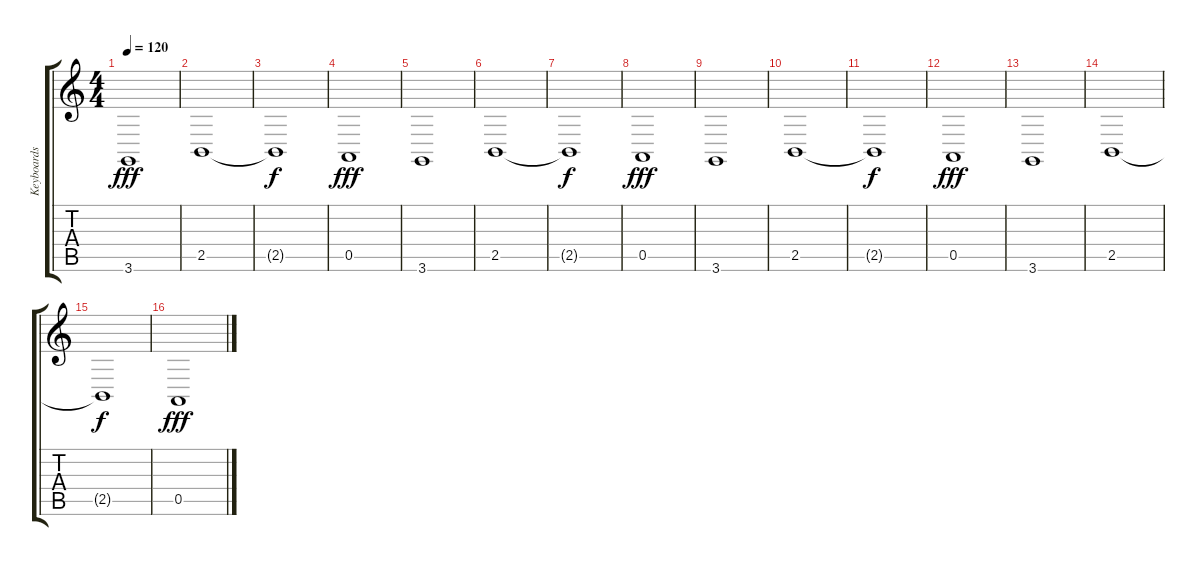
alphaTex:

\track ("Keyboards" "Keyboards") {instrument pad2warm}
\staff {score tabs}
\tuning (E4 B3 G3 D3 A2 E2) {hide}
\ts (4 4)
\tempo 120
\clef g2
\ks c
3.6.1{dy fff} |
2.5.1{volume 14 balance 8 instrument pad2warm} |
2.5{t}.1{dy f} |
0.5.1{dy fff} |
3.6.1 |
2.5.1{volume 12 balance 8 instrument pad2warm} |
2.5{t}.1{dy f} |
0.5.1{dy fff} |
3.6.1 |
2.5.1{volume 10 balance 8 instrument pad2warm} |
2.5{t}.1{dy f} |
0.5.1{dy fff} |
3.6.1 |
2.5.1{volume 8 balance 8 instrument pad2warm} |
2.5{t}.1{dy f} |
0.5.1{dy fff}
